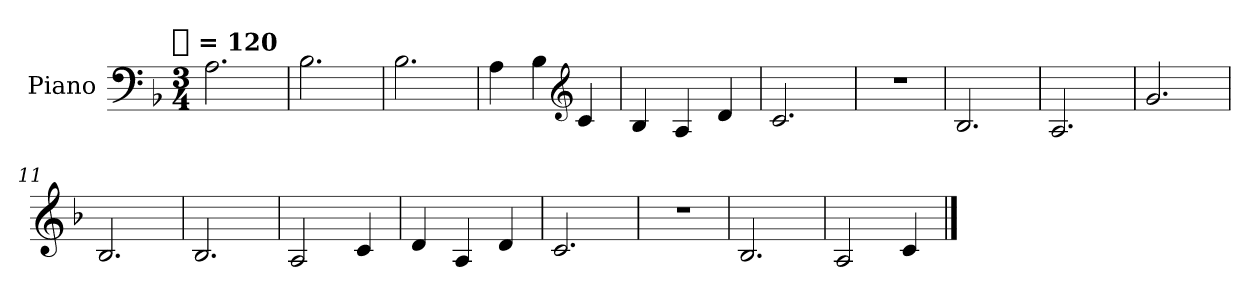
**kern
*part1
*staff1
*I"Piano
*I'Pno.
*clefF4
*k[b-]
!!LO:TX:omd:t=[quarter] = 120
*M3/4
*MM120
=1
2.A
=2
2.B-
=3
2.B-
=4
4A
4B-
*clefG2
4c
=5
4B-
4A
4d
=6
2.c
=7
2.r
=8
2.B-
=9
2.A
=10
2.g
!!LO:LB:g=z
=11
2.B-
=12
2.B-
=13
2A
4c
=14
4d
4A
4d
=15
2.c
=16
2.r
=17
2.B-
=18
2A
4c
==
*-
